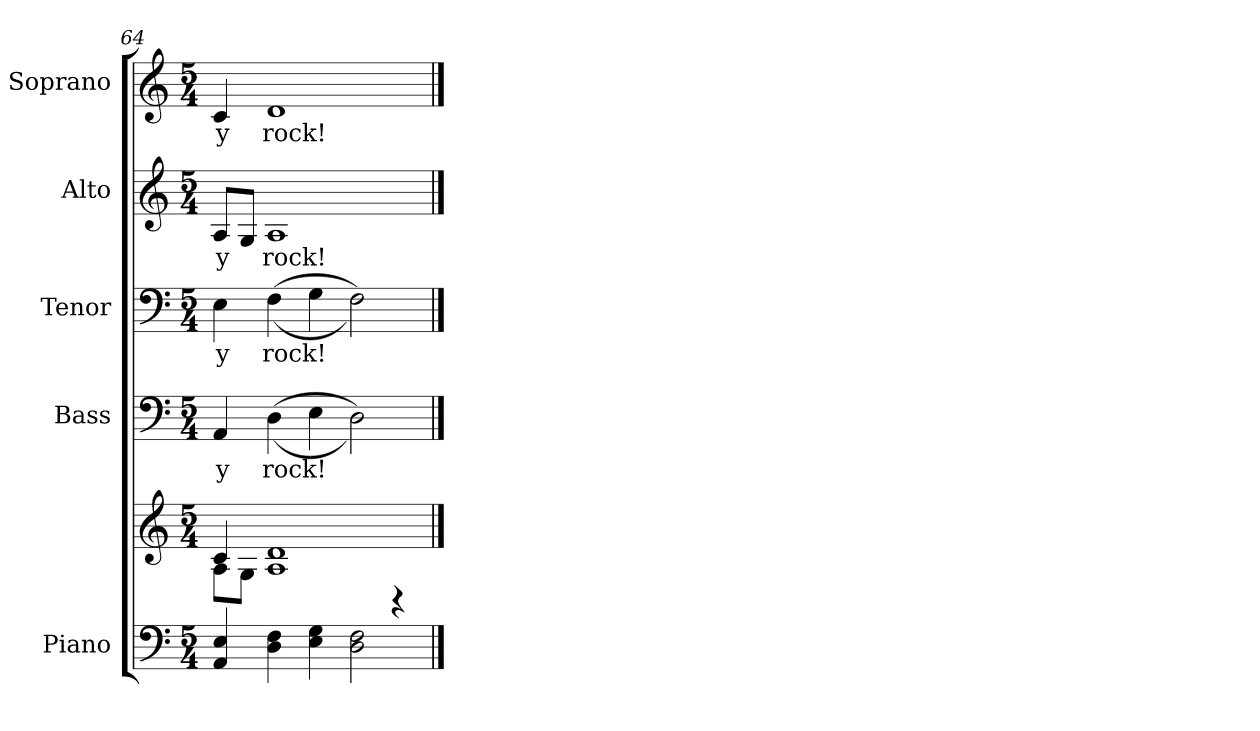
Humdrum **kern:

**kern	**kern	**kern	**text	**kern	**text	**kern	**text	**kern	**text
*part5	*part5	*part4	*part4	*part3	*part3	*part2	*part2	*part1	*part1
*staff6	*staff5	*staff4	*staff4	*staff3	*staff3	*staff2	*staff2	*staff1	*staff1
*I"Piano	*	*I"Bass	*	*I"Tenor	*	*I"Alto	*	*I"Soprano	*
*I'Pno.	*	*I'B.	*	*I'T.	*	*I'A.	*	*I'S.	*
*clefF4	*clefG2	*clefF4	*	*clefF4	*	*clefG2	*	*clefG2	*
*k[]	*k[]	*k[]	*	*k[]	*	*k[]	*	*k[]	*
*C:	*C:	*C:	*	*C:	*	*C:	*	*C:	*
*M5/4	*M5/4	*M5/4	*	*M5/4	*	*M5/4	*	*M5/4	*
=64	=64	=64	=64	=64	=64	=64	=64	=64	=64
*	*^	*	*	*	*	*	*	*	*
!	!	!	!	!LO:LY:b:color=#000000	!	!	!	!	!	!
!	!	!	!	!	!	!LO:LY:b:color=#000000	!	!	!	!
!	!	!	!	!	!	!	!	!LO:LY:b:color=#000000	!	!
!	!	!	!	!	!	!	!	!	!	!LO:LY:b:color=#000000
4AAi/ 4Ei	4ci/	8Ai\L	4AAi/	-y	4Ei\	-y	8Ai/L	-y	4ci/	-y
.	.	8Gi\J	.	.	.	.	8Gi/J	.	.	.
!	!	!	!	!LO:LY:b:color=#000000	!	!	!	!	!	!
!	!	!	!	!	!	!LO:LY:b:color=#000000	!	!	!	!
!	!	!	!	!	!	!	!	!LO:LY:b:color=#000000	!	!
!	!	!	!	!	!	!	!	!	!	!LO:LY:b:color=#000000
4Di\ 4Fi	1Ai 1di	4ryy	((4Di\	rock!	((4Fi\	rock!	1Ai	rock!	1di	rock!
4Ei\ 4Gi	.	2ryy	4Ei\	.	4Gi\	.	.	.	.	.
2Di\ 2Fi	.	.	2Di\))	.	2Fi\))	.	.	.	.	.
.	.	4r	.	.	.	.	.	.	.	.
*	*v	*v	*	*	*	*	*	*	*	*
==	==	==	==	==	==	==	==	==	==
*-	*-	*-	*-	*-	*-	*-	*-	*-	*-
